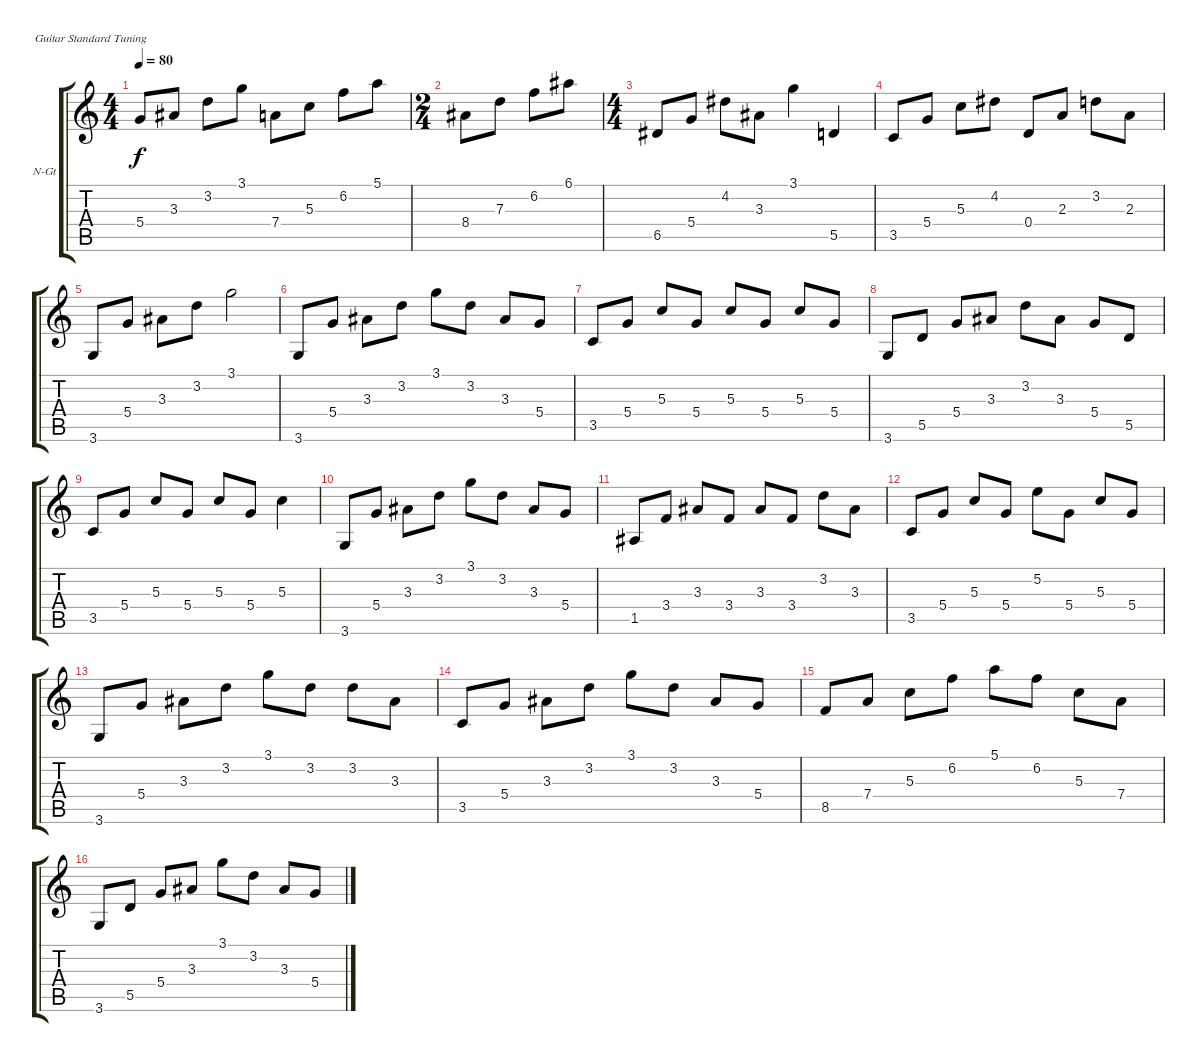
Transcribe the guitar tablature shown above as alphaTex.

\bracketExtendMode groupsimilarinstruments
\firstSystemTrackNameOrientation horizontal
\otherSystemsTrackNameOrientation horizontal
\track ("Blackmore 1" "N-Gt") {instrument acousticguitarnylon}
\staff {score tabs}
\tuning (E4 B3 G3 D3 A2 E2)
\ts (4 4)
\tempo 80
\clef g2
\ks c
5.4.8{dy f} 3.3.8 3.2.8 3.1.8 7.4.8 5.3.8 6.2.8 5.1.8 |
\ts (2 4)
8.4.8 7.3.8 6.2.8 6.1.8 |
\ts (4 4)
6.5.8 5.4.8 4.2.8 3.3.8 3.1.4 5.5.4 |
3.5.8 5.4.8 5.3.8 4.2.8 0.4.8 2.3.8 3.2.8 2.3.8 |
3.6.8 5.4.8 3.3.8 3.2.8 3.1.2 |
3.6.8 5.4.8 3.3.8 3.2.8 3.1.8 3.2.8 3.3.8 5.4.8 |
3.5.8 5.4.8 5.3.8 5.4.8 5.3.8 5.4.8 5.3.8 5.4.8 |
3.6.8 5.5.8 5.4.8 3.3.8 3.2.8 3.3.8 5.4.8 5.5.8 |
3.5.8 5.4.8 5.3.8 5.4.8 5.3.8 5.4.8 5.3.4 |
3.6.8 5.4.8 3.3.8 3.2.8 3.1.8 3.2.8 3.3.8 5.4.8 |
1.5.8 3.4.8 3.3.8 3.4.8 3.3.8 3.4.8 3.2.8 3.3.8 |
3.5.8 5.4.8 5.3.8 5.4.8 5.2.8 5.4.8 5.3.8 5.4.8 |
3.6.8 5.4.8 3.3.8 3.2.8 3.1.8 3.2.8 3.2.8 3.3.8 |
3.5.8 5.4.8 3.3.8 3.2.8 3.1.8 3.2.8 3.3.8 5.4.8 |
8.5.8 7.4.8 5.3.8 6.2.8 5.1.8 6.2.8 5.3.8 7.4.8 |
3.6.8 5.5.8 5.4.8 3.3.8 3.1.8 3.2.8 3.3.8 5.4.8
